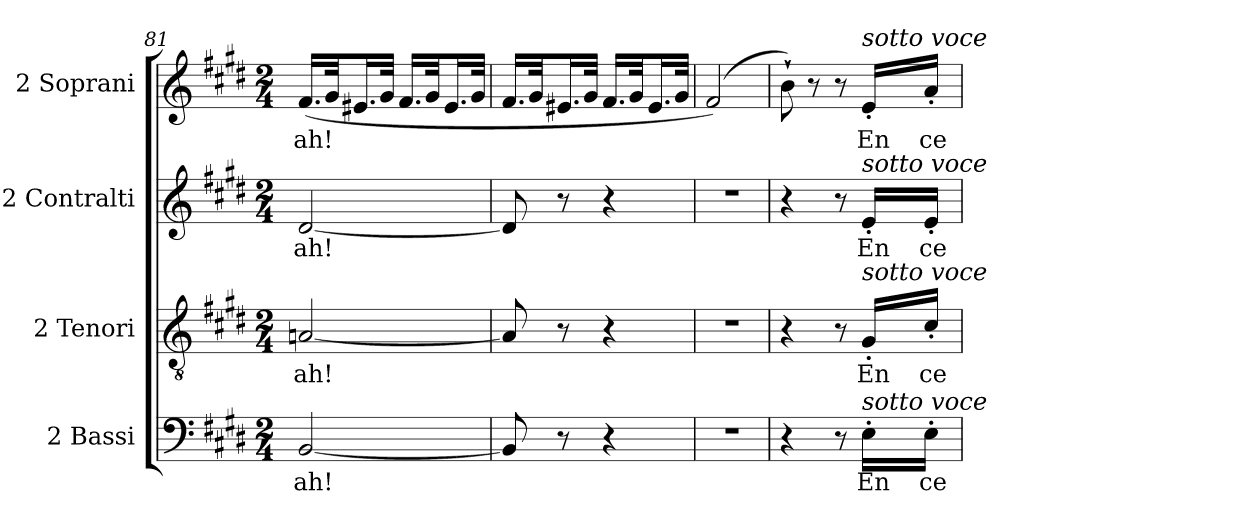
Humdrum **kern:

**kern	**text	**kern	**text	**kern	**text	**kern	**text
*part4	*part4	*part3	*part3	*part2	*part2	*part1	*part1
*staff4	*staff4	*staff3	*staff3	*staff2	*staff2	*staff1	*staff1
*I"2 Bassi	*	*I"2 Tenori	*	*I"2 Contralti	*	*I"2 Soprani	*
*I'B.	*	*I'T.	*	*I'A.	*	*I'S.	*
*clefF4	*	*clefGv2	*	*clefG2	*	*clefG2	*
*	*	*ITrd7c12	*	*	*	*	*
*k[f#c#g#d#]	*	*k[f#c#g#d#]	*	*k[f#c#g#d#]	*	*k[f#c#g#d#]	*
*E:	*	*E:	*	*E:	*	*E:	*
*M2/4	*	*M2/4	*	*M2/4	*	*M2/4	*
=81	=81	=81	=81	=81	=81	=81	=81
!	!LO:LY:b:color=#000000	!	!	!	!	!	!
!	!	!	!LO:LY:b:color=#000000	!	!	!	!
!	!	!	!	!	!LO:LY:b:color=#000000	!	!
!	!	!	!	!	!	!	!LO:LY:b:color=#000000
[2BBi/	ah!	[2AAni/	ah!	[2d#i/	ah!	(16.f#i/LL	ah!
.	.	.	.	.	.	32g#i/Jk	.
.	.	.	.	.	.	16.e#Xi/L	.
.	.	.	.	.	.	32g#i/JJk	.
.	.	.	.	.	.	16.f#i/LL	.
.	.	.	.	.	.	32g#i/Jk	.
.	.	.	.	.	.	16.e#i/L	.
.	.	.	.	.	.	32g#i/JJk	.
!!LO:LB:g=z
=82	=82	=82	=82	=82	=82	=82	=82
8BBi/]	.	8AAi/]	.	8d#i/]	.	16.f#i/LL	.
.	.	.	.	.	.	32g#i/Jk	.
8r	.	8r	.	8r	.	16.e#Xi/L	.
.	.	.	.	.	.	32g#i/JJk	.
4r	.	4r	.	4r	.	16.f#i/LL	.
.	.	.	.	.	.	32g#i/Jk	.
.	.	.	.	.	.	16.e#i/L	.
.	.	.	.	.	.	32g#i/JJk	.
=83	=83	=83	=83	=83	=83	=83	=83
!LO:N:vis=1	!	!LO:N:vis=1	!	!LO:N:vis=1	!	!	!
2r	.	2r	.	2r	.	(2f#i/)	.
=84	=84	=84	=84	=84	=84	=84	=84
4r	.	4r	.	4r	.	8b`i\)	.
.	.	.	.	.	.	8r	.
8r	.	8r	.	8r	.	8r	.
!	!LO:LY:b:color=#000000	!	!	!	!	!	!
!	!	!	!LO:LY:b:color=#000000	!	!	!	!
!	!	!	!	!	!LO:LY:b:color=#000000	!	!
!	!	!	!	!	!	!LO:TX:a:i:t=sotto voce	!
!	!	!	!	!LO:TX:a:i:t=sotto voce	!	!	!
!	!	!LO:TX:a:i:t=sotto voce	!	!	!	!	!
!LO:TX:a:i:t=sotto voce	!	!	!	!	!	!	!
!	!	!	!	!	!	!	!LO:LY:b:color=#000000
16E'i\LL	En	16GG#'i/LL	En	16e'i/LL	En	16e'i/LL	En
!	!LO:LY:b:color=#000000	!	!	!	!	!	!
!	!	!	!LO:LY:b:color=#000000	!	!	!	!
!	!	!	!	!	!LO:LY:b:color=#000000	!	!
!	!	!	!	!	!	!	!LO:LY:b:color=#000000
16E'i\JJ	ce	16C#'i/JJ	ce	16e'i/JJ	ce	16a'i/JJ	ce
=	=	=	=	=	=	=	=
*-	*-	*-	*-	*-	*-	*-	*-
